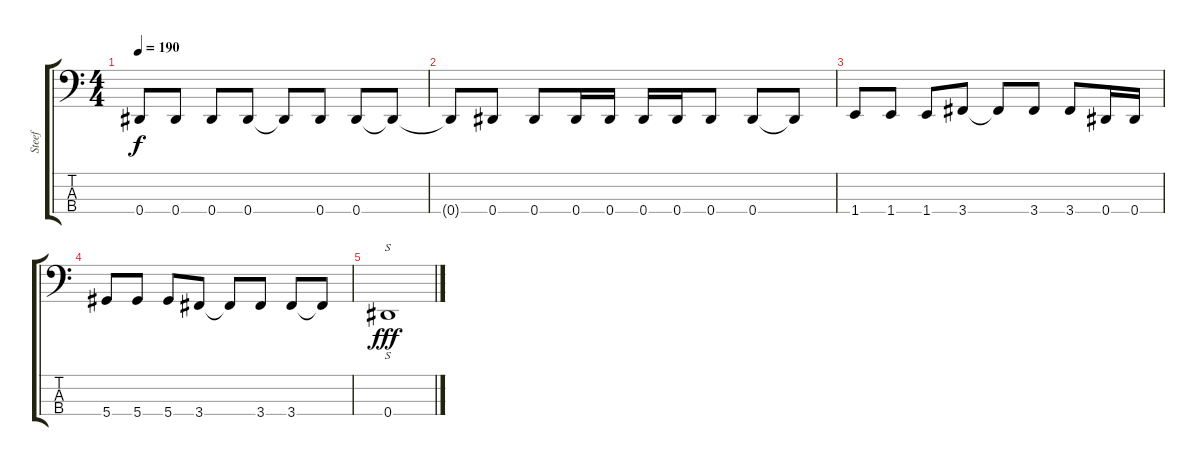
\track ("Steef" "Steef") {instrument electricbassfinger}
\staff {score tabs}
\tuning (Gb2 Db2 Ab1 Eb1) {hide}
\ts (4 4)
\tempo 190
\clef f4
\ks c
0.4.8{dy f} 0.4.8 0.4.8 0.4.8 0.4{t}.8 0.4.8 0.4.8 0.4{t}.8 |
0.4{t}.8 0.4.8 0.4.8 0.4.16 0.4.16 0.4.16 0.4.16 0.4.8 0.4.8 0.4{t}.8 |
1.4.8 1.4.8 1.4.8 3.4.8 3.4{t}.8 3.4.8 3.4.8 0.4.16 0.4.16 |
5.4.8 5.4.8 5.4.8 3.4.8 3.4{t}.8 3.4.8 3.4.8 3.4{t}.8 |
0.4.1{s dy fff}
